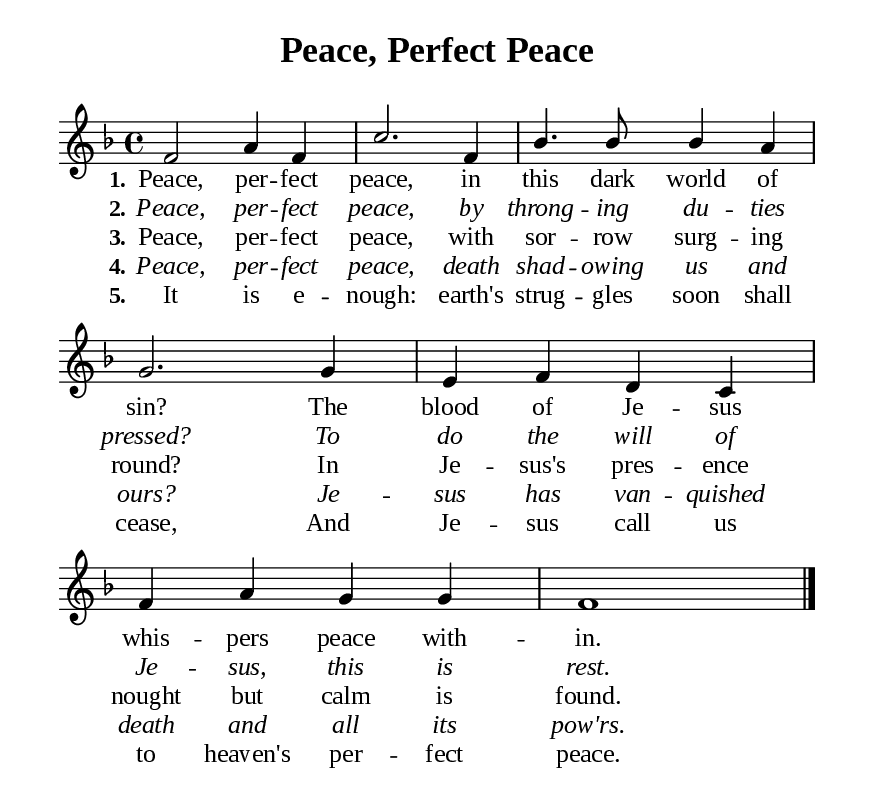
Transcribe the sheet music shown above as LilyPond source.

\version "2.18.2"

\header {
  title = "Peace, Perfect Peace"
  composer = " "
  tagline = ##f
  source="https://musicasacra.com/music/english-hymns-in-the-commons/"
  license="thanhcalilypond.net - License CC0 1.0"
}

global= {
  \key f \major
  \time 4/4
  \override Score.BarNumber.break-visibility = ##(#f #f #f)
  \override Lyrics.LyricSpace.minimum-distance = #3.0
}

\paper {
  #(set-paper-size "a5")
  top-margin = 10\mm
  bottom-margin = 10\mm
  left-margin = 10\mm
  right-margin = 10\mm
  indent = #0
  #(define fonts
	 (make-pango-font-tree "Liberation Serif"
	 		       "Liberation Serif"
			       "Liberation Serif"
			       (/ 20 20)))
  system-system-spacing = #'((basic-distance . 3) (padding . 3))
}

printItalic = \with {
  \override LyricText.font-shape = #'italic
}

% Verse music
musicVerseSoprano = \relative c' {
  %{	01	%} f2 a4 f |
  %{	02	%} c'2. f,4 |
  %{	03	%} bes4. bes8 bes4 a |
  %{	04	%} g2. g4 |
  %{	05	%} e f d c |
  %{	06	%} f a g g |
  %{	07	%} f1 \bar "|."
}

% Verse lyrics
verseOne = \lyricmode {
  \set stanza = #"1."
  Peace, per -- fect peace, in this dark world of sin?
  The blood of Je -- sus whis -- pers peace with -- in.
}

verseTwo = \lyricmode {
  \set stanza = #"2."
  Peace, per -- fect peace, by throng -- ing du -- ties pressed?
  To do the will of Je -- sus, this is rest.
}

verseThree = \lyricmode {
  \set stanza = #"3."
  Peace, per -- fect peace, with sor -- row surg -- ing round?
  In Je -- sus's pres -- ence nought but calm is found.
}

verseFour = \lyricmode {
  \set stanza = #"4."
  Peace, per -- fect peace, death shad -- owing us and ours?
  Je -- sus has van -- quished death and all its pow'rs.
}

verseFive = \lyricmode {
  \set stanza = #"5."
  It is e -- nough: earth's strug -- gles soon shall cease,
  And Je -- sus call us to heaven's per -- fect peace.
}

% Layout
\score {
    \new ChoirStaff <<
      \new Staff <<
        \clef "treble"
        \new Voice = "sopranos" { \global \stemUp \slurUp \musicVerseSoprano }
      >>
      \new Lyrics \lyricsto sopranos \verseOne
      \new Lyrics \printItalic \lyricsto sopranos \verseTwo
      \new Lyrics \lyricsto sopranos \verseThree
      \new Lyrics \printItalic \lyricsto sopranos \verseFour
      \new Lyrics \lyricsto sopranos \verseFive
    >>
}
